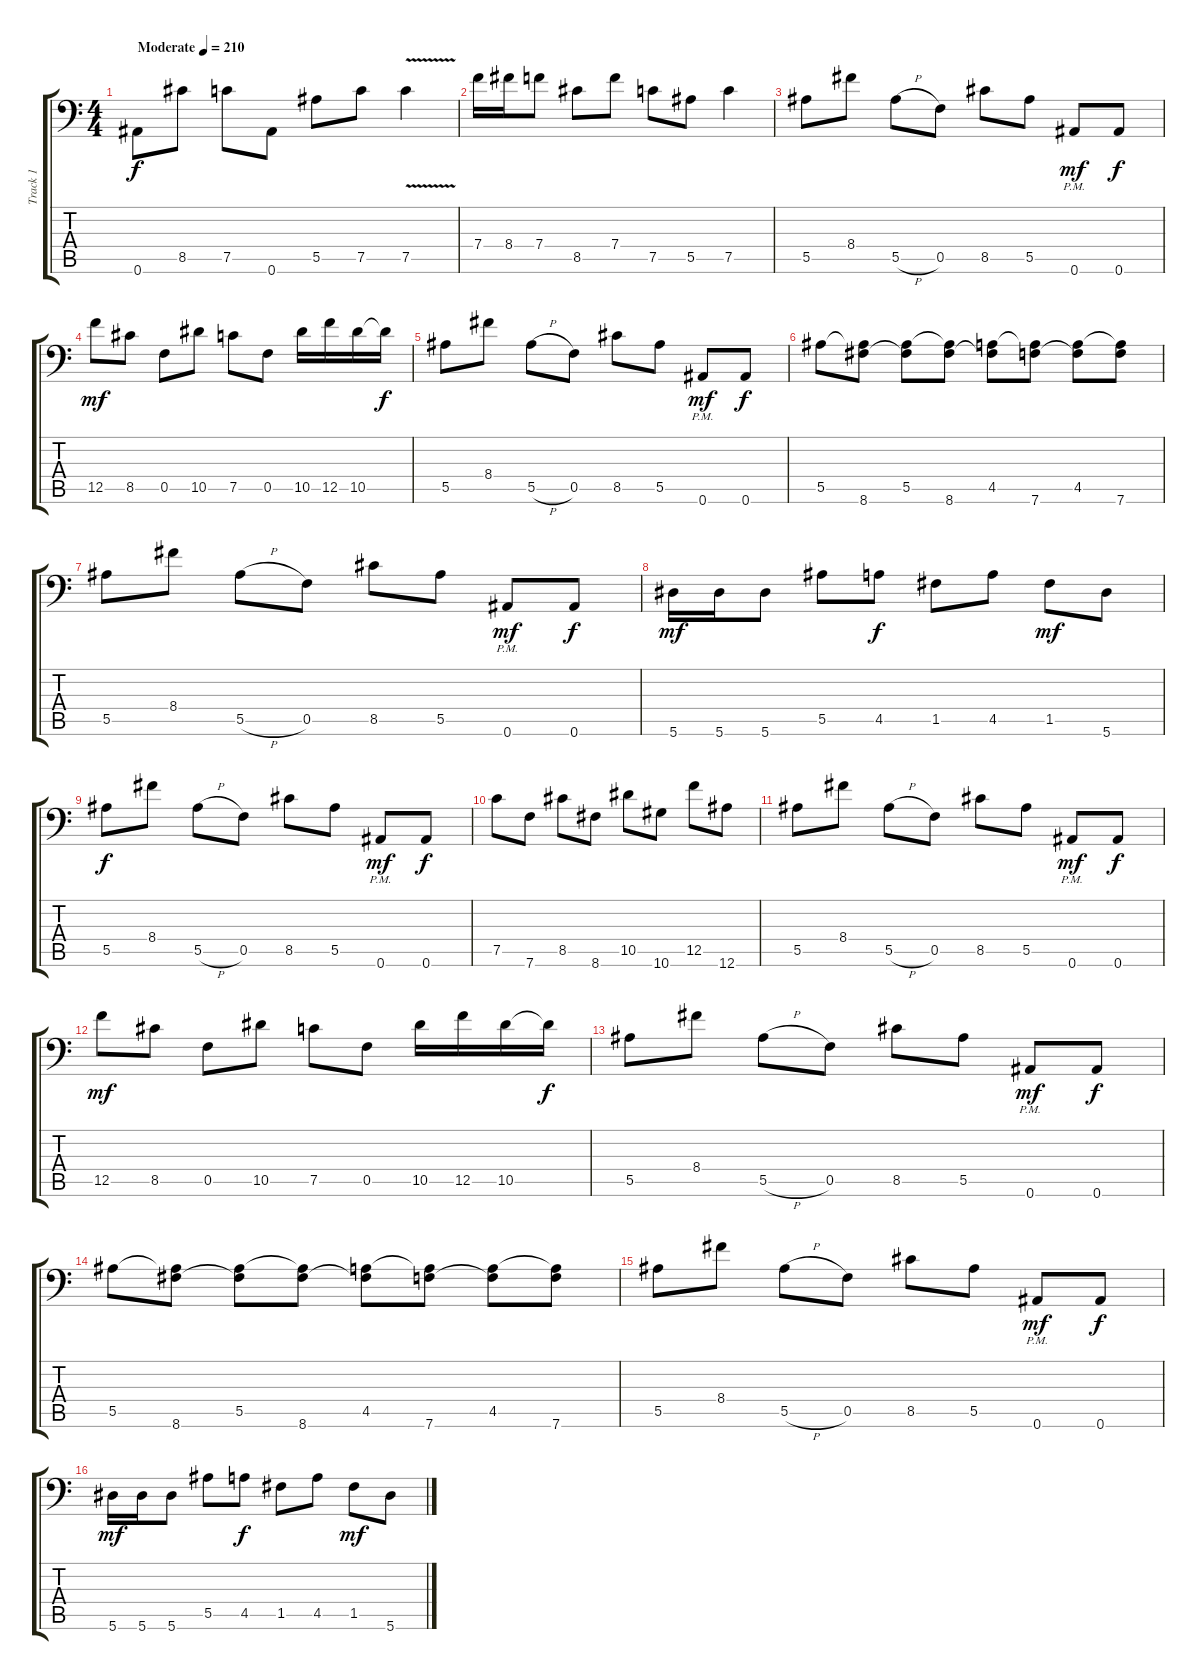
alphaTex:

\track ("Track 1" "Track 1") {instrument distortionguitar}
\staff {score tabs}
\tuning (C4 G3 Eb3 Bb2 F2 Bb1) {hide}
\ts (4 4)
\tempo (210 "Moderate")
\clef f4
\ks c
0.6.8{dy f instrument distortionguitar} 8.5.8 7.5.8 0.6.8 5.5.8 7.5.8 7.5{v}.4 |
7.4.16 8.4.16 7.4.8 8.5.8 7.4.8 7.5.8 5.5.8 7.5.4 |
5.5.8 8.4.8 5.5{h}.8 0.5.8 8.5.8 5.5.8 0.6{pm}.8{dy mf} 0.6.8{dy f} |
12.5.8{dy mf} 8.5.8 0.5.8 10.5.8 7.5.8 0.5.8 10.5.16 12.5.16 10.5.16 10.5{t}.16{dy f} |
5.5.8 8.4.8 5.5{h}.8 0.5.8 8.5.8 5.5.8 0.6{pm}.8{dy mf} 0.6.8{dy f} |
5.5.8 (5.5{t} 8.6).8 (5.5 8.6{t}).8 (5.5{t} 8.6).8 (4.5 8.6{t}).8 (4.5{t} 7.6).8 (4.5 7.6{t}).8 (4.5{t} 7.6).8 |
5.5.8 8.4.8 5.5{h}.8 0.5.8 8.5.8 5.5.8 0.6{pm}.8{dy mf} 0.6.8{dy f} |
5.6.16{dy mf} 5.6.16 5.6.8 5.5.8 4.5.8{dy f} 1.5.8 4.5.8 1.5.8{dy mf} 5.6.8 |
5.5.8{dy f} 8.4.8 5.5{h}.8 0.5.8 8.5.8 5.5.8 0.6{pm}.8{dy mf} 0.6.8{dy f} |
7.5.8 7.6.8 8.5.8 8.6.8 10.5.8 10.6.8 12.5.8 12.6.8 |
5.5.8 8.4.8 5.5{h}.8 0.5.8 8.5.8 5.5.8 0.6{pm}.8{dy mf} 0.6.8{dy f} |
12.5.8{dy mf} 8.5.8 0.5.8 10.5.8 7.5.8 0.5.8 10.5.16 12.5.16 10.5.16 10.5{t}.16{dy f} |
5.5.8 8.4.8 5.5{h}.8 0.5.8 8.5.8 5.5.8 0.6{pm}.8{dy mf} 0.6.8{dy f} |
5.5.8 (5.5{t} 8.6).8 (5.5 8.6{t}).8 (5.5{t} 8.6).8 (4.5 8.6{t}).8 (4.5{t} 7.6).8 (4.5 7.6{t}).8 (4.5{t} 7.6).8 |
5.5.8 8.4.8 5.5{h}.8 0.5.8 8.5.8 5.5.8 0.6{pm}.8{dy mf} 0.6.8{dy f} |
5.6.16{dy mf} 5.6.16 5.6.8 5.5.8 4.5.8{dy f} 1.5.8 4.5.8 1.5.8{dy mf} 5.6.8
